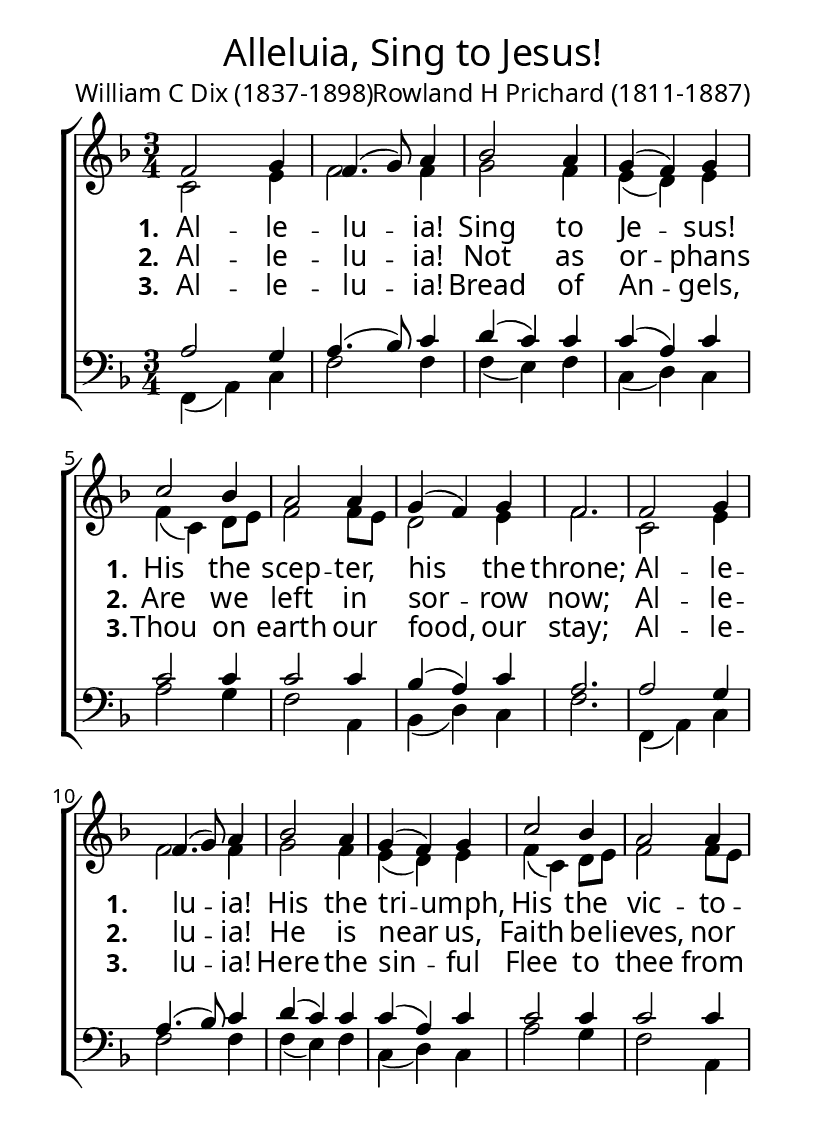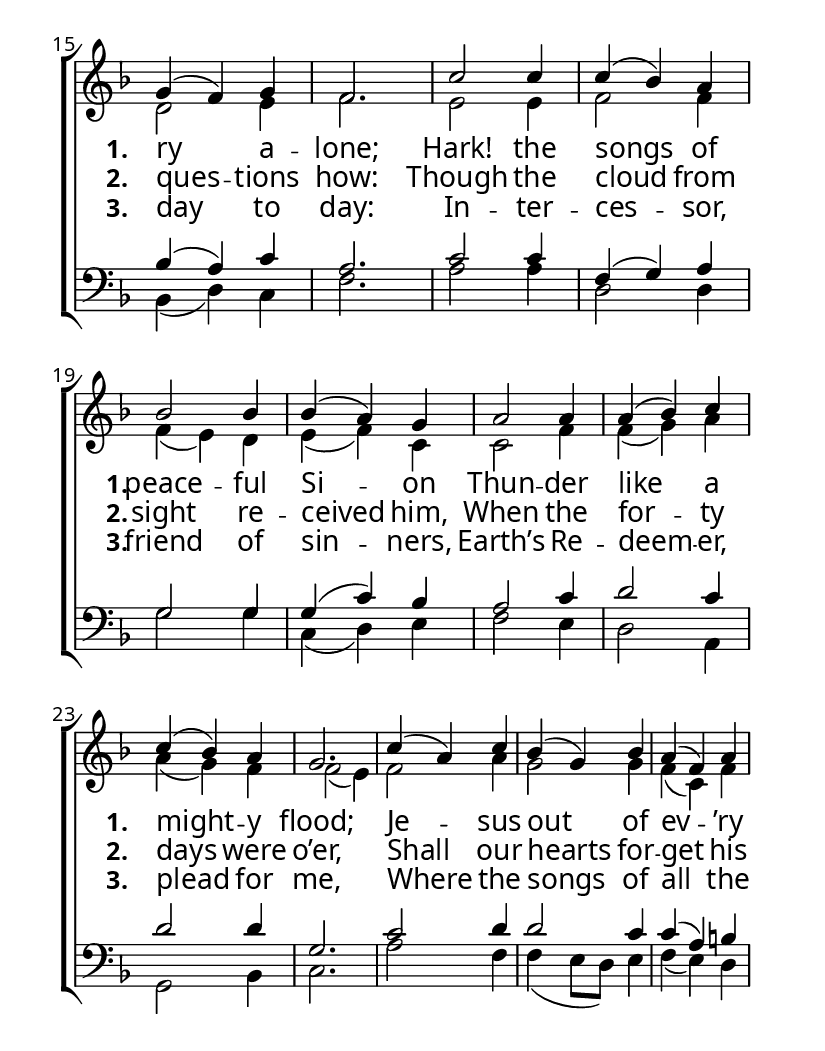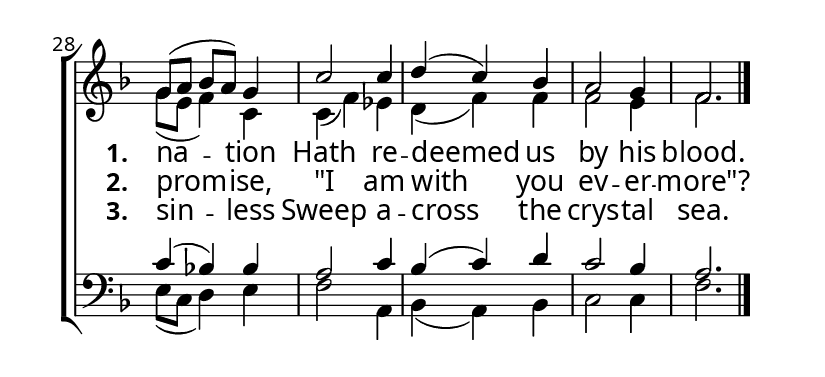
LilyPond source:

\version "2.14.2"
%\include "../util.ly"
\include "inc-header.ly"
\header {
  title = \markup{\override #'(font-name . "Garamond Premr Pro"){ \abs-fontsize #18 "Alleluia, Sing to Jesus!"}}
  composer = \markup"Rowland H Prichard (1811-1887)"
  poet = \markup "William C Dix (1837-1898)"
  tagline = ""
}
global = {
  \key f \major
  \time 3/4
  %\dynamicUp
  %\set crescendoSpanner = #'dashed-line
  %\set midiInstrument = "recorder"
  \autoBeamOff
  \override DynamicTextSpanner #'style = #'none
}

sopMusic = \relative c' {
  f2 g4 | f4.( g8) a4 | bes2 a4 | g( f) g | c2 bes4 | a2 a4 | g( f) g f2. |
  f2 g4 | f4.( g8) a4 | bes2 a4 | g( f) g | c2 bes4 | a2 a4 | g( f) g f2. |
  c'2 c4 | c( bes) a | bes2 bes4 | bes( a) g | a2 a4 | a( bes) c | c( bes) a | g2. |
  c4( a) c | bes( g) bes | a( f) a | g8([ a] bes[ a]) g4 | c2 c4 | d( c) bes | a2 g4 | f2.
  \bar "|."
}
sopWords = \lyricmode {
  \set stanza = "1. " \set shortVocalName = "1. "
  Al -- le -- lu -- ia!
  Sing to Je -- sus!
  His the scep -- ter, his the throne;
  Al -- le -- lu -- ia!
  His the tri -- umph,
  His the vic -- to -- ry a -- lone;
  Hark! the songs of peace -- ful Si -- on
  Thun -- der like a might -- y flood;
  Je -- sus out of ev -- ’ry na -- tion
  Hath re -- deemed us by his blood.
}

sopWordsII = \lyricmode {
  \set stanza = "2. " \set shortVocalName = "2. "
  Al -- le -- lu -- ia!
  Not as or -- phans
  Are we left in sor -- row now;
  Al -- le -- lu -- ia!
  He is near us,
  Faith be -- lieves, nor ques -- tions how:
  Though the cloud from sight re -- ceived him,
  When the for -- ty days were o’er,
  Shall our hearts for -- get his prom -- ise,
  "\"I" am with you ev -- er -- "more\"?"
}

sopWordsIII = \lyricmode {
  \set stanza = "3. " \set shortVocalName = "3. "
  Al -- le -- lu -- ia!
  Bread of An -- gels,
  Thou on earth our food, our stay;
  Al -- le -- lu -- ia!
  Here the sin -- ful
  Flee to thee from day to day:
  In -- ter -- ces -- sor, friend of sin -- ners,
  Earth’s Re -- deem -- er, plead for me,
  Where the songs of all the sin -- less
  Sweep a -- cross the crys -- tal sea.
}

sopWordsIV = \lyricmode {
  \set stanza = "4. " \set shortVocalName = "4. "
  Al -- le -- lu -- ia!
  King e -- ter -- nal,
  Thee the Lord of lords we own;
  Al -- le -- lu -- ia!
  Born of Ma -- ry,
  Earth thy foot -- stool, heav’n thy throne:
  Thou with -- in the veil hast en -- tered,
  Robed in flesh, our great High Priest;
  Thou on earth both Priest and Vic -- tim
  In the Eu -- cha -- ris -- tic feast.
}

altoMusic = \relative c' {
  c2 e4 | f2 f4 | g2 f4 | e( d) e | f( c) d8[ e] | f2 f8[ e] | d2 e4 | f2. |
  c2 e4 | f2 f4 | g2 f4 | e( d) e | f( c) d8[ e] | f2 f8[ e] | d2 e4 | f2. |
  e2 e4 | f2 f4 | f( e) d | e( f) c | c2 f4 | f( g) a | a( g) f | f2( e4) |
  f2 a4 | g2 g4 | f( c) f | g8([ e] f4) c | c( f) ees | d( f) f | f2 e4 | f2.
  \bar "|."
}
tenorMusic = \relative c' {
  a2 g4 | a4.( bes8) c4 | d( c) c | c( a) c | c2 c4 | c2 c4 | bes( a) c | a2. |
  a2 g4 | a4.( bes8) c4 | d( c) c | c( a) c | c2 c4 | c2 c4 | bes( a) c | a2. |
  c2 c4 | f,( g) a | g2 g4 | g( c) bes | a2 c4 | d2 c4 | d2 d4 | g,2. |
  c2 d4 | d2 c4 | c( a) b | c( bes!) bes | a2 c4 | bes( c) d | c2 bes4 | a2.
  \bar "|."
}

bassMusic = \relative c, {
  f4( a) c | f2 f4 | f( e) f | c( d) c | a'2 g4 | f2 a,4 | bes( d) c | f2. |
  f,4( a) c | f2 f4 | f( e) f | c( d) c | a'2 g4 | f2 a,4 | bes( d) c | f2. |
  a2 a4 | d,2 d4 | g2 g4 | c,( d) e | f2 e4 | d2 a4 | g2 bes4 | c2. |
  a'2 f4 | f( e8[ d]) e4 | f( e) d | e8([ c] d4) e | f2 a,4 | bes( a) bes | c2 c4 | f2.
  \bar "|."
}
\score {
<<
   \new ChoirStaff <<
    \new Staff = women <<
      \new Voice = "sopranos" { \voiceOne << \global \sopMusic >> }
      \new Voice = "altos" { \voiceTwo << \global \altoMusic >> }
    >>
    \new Lyrics = "altos"  \lyricsto "sopranos" \sopWords
    \new Lyrics = "altosII"  \lyricsto "sopranos" \sopWordsII
    \new Lyrics = "altosII"  \lyricsto "sopranos" \sopWordsIII
   \new Staff = men <<
      \clef bass
      \new Voice = "tenors" { \voiceOne << \global \tenorMusic >> }
      \new Voice = "basses" { \voiceTwo << \global \bassMusic >> }
    >>
  >>
%    \new PianoStaff << \new Staff { \new Voice { \pianoRH } } \new Staff { \clef "bass" \pianoLH } >>
  >>
  \midi {
    \tempo 4 = 90
    \set Staff.midiInstrument = "flute"
  
    \context {
      \Voice
      \remove "Dynamic_performer"
    }
  }
  \layout {
    \context {
      \Lyrics
      % \override LyricText #'font-size = #1.3
      % \override VerticalAxisGroup #'staff-affinity = #0
      % \override LyricText #'X-offset = #center-on-word
    }
    \context {
      \Score
      % \override SpacingSpanner #'base-shortest-duration = #(ly:make-moment 1 8)
      % \override SpacingSpanner #'common-shortest-duration = #(ly:make-moment 1 4)
    }
    \context {
      % Remove all empty staves
      \Staff \RemoveEmptyStaves \override VerticalAxisGroup #'remove-first = ##t
      
      \override VerticalAxisGroup #'staff-staff-spacing =
      #'((basic-distance . 0)
         (minimum-distance . 0)
         (padding . -1)
         (stretchability . 2))
    }
  }
}
